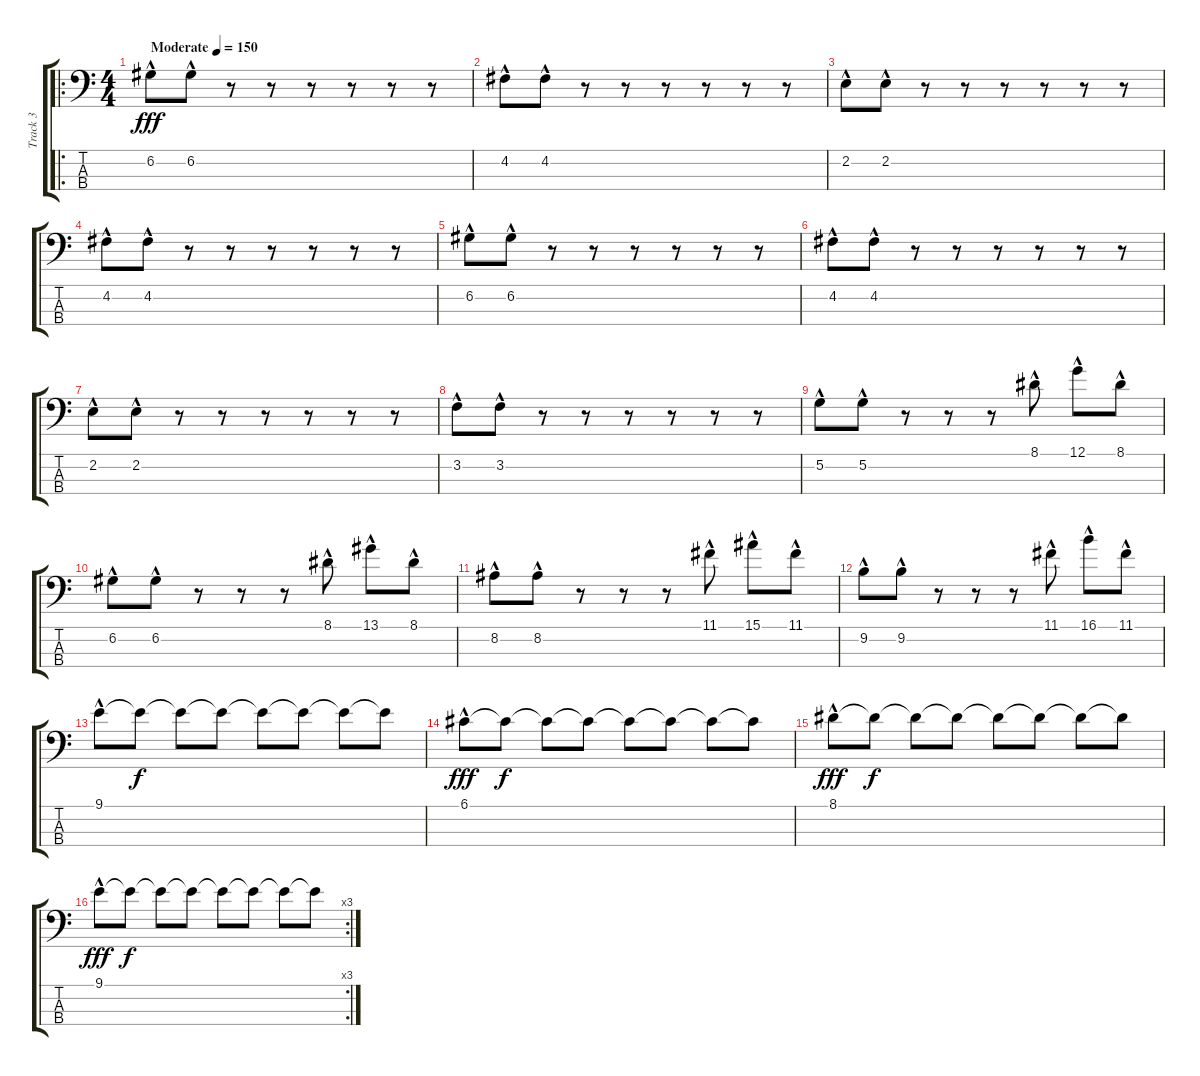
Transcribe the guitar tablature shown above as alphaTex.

\track ("Track 3" "Track 3") {instrument electricbasspick}
\staff {score tabs}
\tuning (G2 D2 A1 E1) {hide}
\ro
\ts (4 4)
\tempo (150 "Moderate")
\clef f4
\ks c
6.2{hac}.8{dy fff instrument electricbasspick} 6.2{hac}.8 r.8 r.8 r.8 r.8 r.8 r.8 |
4.2{hac}.8 4.2{hac}.8 r.8 r.8 r.8 r.8 r.8 r.8 |
2.2{hac}.8 2.2{hac}.8 r.8 r.8 r.8 r.8 r.8 r.8 |
4.2{hac}.8 4.2{hac}.8 r.8 r.8 r.8 r.8 r.8 r.8 |
6.2{hac}.8 6.2{hac}.8 r.8 r.8 r.8 r.8 r.8 r.8 |
4.2{hac}.8 4.2{hac}.8 r.8 r.8 r.8 r.8 r.8 r.8 |
2.2{hac}.8 2.2{hac}.8 r.8 r.8 r.8 r.8 r.8 r.8 |
3.2{hac}.8 3.2{hac}.8 r.8 r.8 r.8 r.8 r.8 r.8 |
5.2{hac}.8 5.2{hac}.8 r.8 r.8 r.8 8.1{hac}.8 12.1{hac}.8 8.1{hac}.8 |
6.2{hac}.8 6.2{hac}.8 r.8 r.8 r.8 8.1{hac}.8 13.1{hac}.8 8.1{hac}.8 |
8.2{hac}.8 8.2{hac}.8 r.8 r.8 r.8 11.1{hac}.8 15.1{hac}.8 11.1{hac}.8 |
9.2{hac}.8 9.2{hac}.8 r.8 r.8 r.8 11.1{hac}.8 16.1{hac}.8 11.1{hac}.8 |
9.1{hac}.8 9.1{t}.8{dy f} 9.1{t}.8 9.1{t}.8 9.1{t}.8 9.1{t}.8 9.1{t}.8 9.1{t}.8 |
6.1{hac}.8{dy fff} 6.1{t}.8{dy f} 6.1{t}.8 6.1{t}.8 6.1{t}.8 6.1{t}.8 6.1{t}.8 6.1{t}.8 |
8.1{hac}.8{dy fff} 8.1{t}.8{dy f} 8.1{t}.8 8.1{t}.8 8.1{t}.8 8.1{t}.8 8.1{t}.8 8.1{t}.8 |
\rc 3
9.1{hac}.8{dy fff} 9.1{t}.8{dy f} 9.1{t}.8 9.1{t}.8 9.1{t}.8 9.1{t}.8 9.1{t}.8 9.1{t}.8
